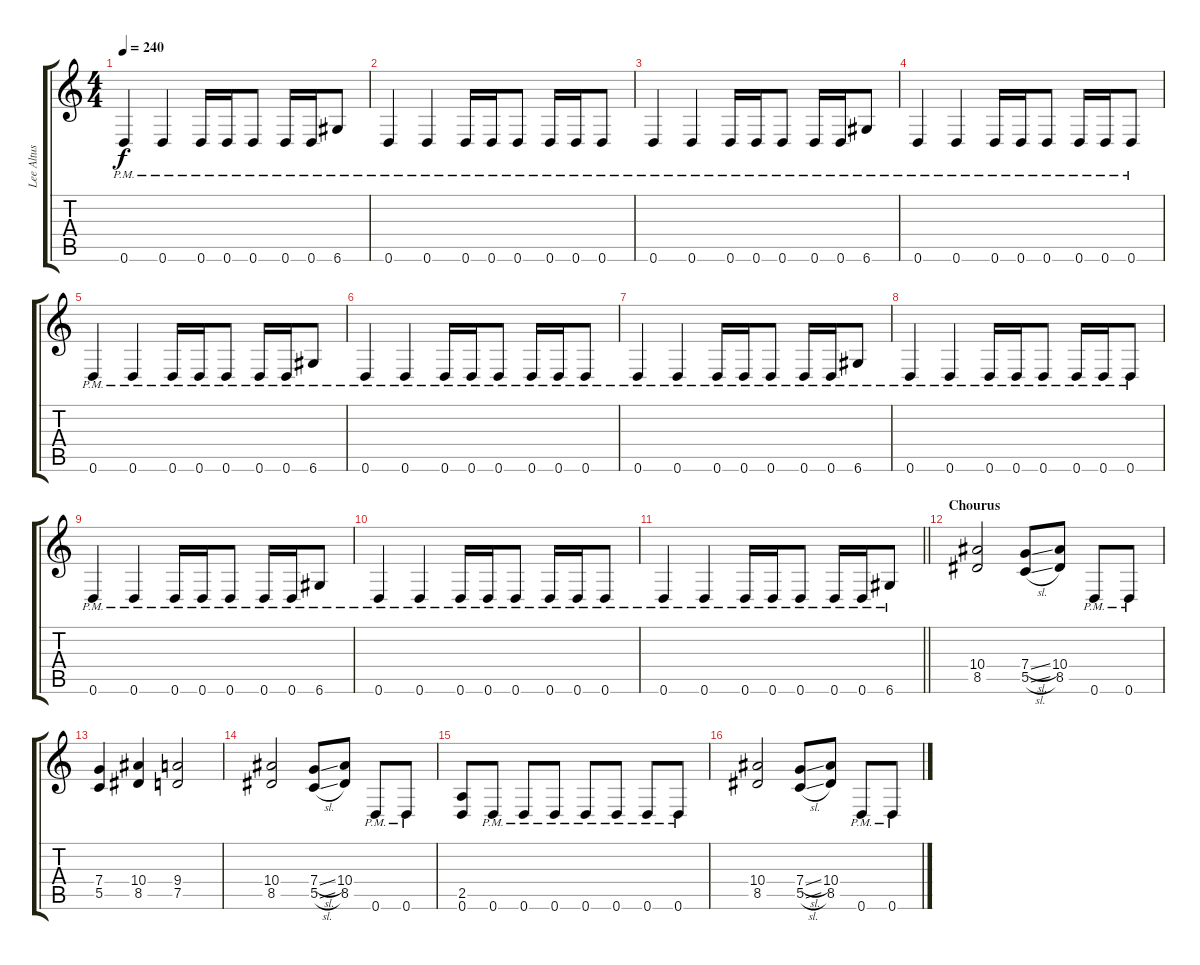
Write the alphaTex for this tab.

\track ("Lee Altus" "Lee Altus") {instrument acousticguitarsteel}
\staff {score tabs}
\tuning (D4 A3 F3 C3 G2 D2) {hide}
\ts (4 4)
\tempo 240
\clef g2
\ks c
0.6{pm}.4{dy f} 0.6{pm}.4 0.6{pm}.16 0.6{pm}.16 0.6{pm}.8 0.6{pm}.16 0.6{pm}.16 6.6{pm}.8 |
0.6{pm}.4 0.6{pm}.4 0.6{pm}.16 0.6{pm}.16 0.6{pm}.8 0.6{pm}.16 0.6{pm}.16 0.6{pm}.8 |
0.6{pm}.4 0.6{pm}.4 0.6{pm}.16 0.6{pm}.16 0.6{pm}.8 0.6{pm}.16 0.6{pm}.16 6.6{pm}.8 |
0.6{pm}.4 0.6{pm}.4 0.6{pm}.16 0.6{pm}.16 0.6{pm}.8 0.6{pm}.16 0.6{pm}.16 0.6{pm}.8 |
0.6{pm}.4 0.6{pm}.4 0.6{pm}.16 0.6{pm}.16 0.6{pm}.8 0.6{pm}.16 0.6{pm}.16 6.6{pm}.8 |
0.6{pm}.4 0.6{pm}.4 0.6{pm}.16 0.6{pm}.16 0.6{pm}.8 0.6{pm}.16 0.6{pm}.16 0.6{pm}.8 |
0.6{pm}.4 0.6{pm}.4 0.6{pm}.16 0.6{pm}.16 0.6{pm}.8 0.6{pm}.16 0.6{pm}.16 6.6{pm}.8 |
0.6{pm}.4 0.6{pm}.4 0.6{pm}.16 0.6{pm}.16 0.6{pm}.8 0.6{pm}.16 0.6{pm}.16 0.6{pm}.8 |
0.6{pm}.4 0.6{pm}.4 0.6{pm}.16 0.6{pm}.16 0.6{pm}.8 0.6{pm}.16 0.6{pm}.16 6.6{pm}.8 |
0.6{pm}.4 0.6{pm}.4 0.6{pm}.16 0.6{pm}.16 0.6{pm}.8 0.6{pm}.16 0.6{pm}.16 0.6{pm}.8 |
\barLineRight lightlight
0.6{pm}.4 0.6{pm}.4 0.6{pm}.16 0.6{pm}.16 0.6{pm}.8 0.6{pm}.16 0.6{pm}.16 6.6{pm}.8 |
\section ("" "Chourus")
(10.4 8.5).2 (7.4{sl} 5.5{sl}).8 (10.4 8.5).8 0.6{pm}.8 0.6{pm}.8 |
(7.4 5.5).4 (10.4 8.5).4 (9.4 7.5).2 |
(10.4 8.5).2 (7.4{sl} 5.5{sl}).8 (10.4 8.5).8 0.6{pm}.8 0.6{pm}.8 |
(2.5 0.6).8 0.6{pm}.8 0.6{pm}.8 0.6{pm}.8 0.6{pm}.8 0.6{pm}.8 0.6{pm}.8 0.6{pm}.8 |
(10.4 8.5).2 (7.4{sl} 5.5{sl}).8 (10.4 8.5).8 0.6{pm}.8 0.6{pm}.8
